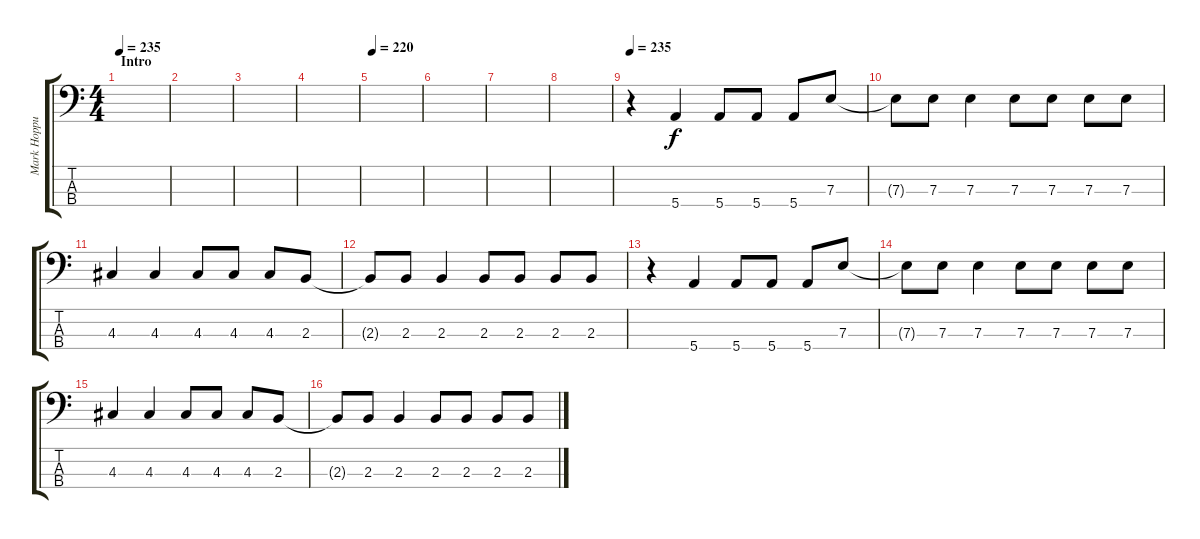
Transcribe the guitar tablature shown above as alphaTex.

\track ("Mark Hoppus - Bass/Baixo" "Mark Hoppu") {instrument electricbasspick}
\staff {score tabs}
\tuning (G2 D2 A1 E1) {hide}
\ts (4 4)
\section ("" "Intro")
\tempo 235
\tempo 220
\tempo 235
\clef f4
\ks c
|
|
|
|
\tempo 220
|
|
|
|
\tempo 235
r.4 5.4.4 5.4.8 5.4.8 5.4.8 7.3.8 |
7.3{t}.8 7.3.8 7.3.4 7.3.8 7.3.8 7.3.8 7.3.8 |
4.3.4 4.3.4 4.3.8 4.3.8 4.3.8 2.3.8 |
2.3{t}.8 2.3.8 2.3.4 2.3.8 2.3.8 2.3.8 2.3.8 |
r.4 5.4.4 5.4.8 5.4.8 5.4.8 7.3.8 |
7.3{t}.8 7.3.8 7.3.4 7.3.8 7.3.8 7.3.8 7.3.8 |
4.3.4 4.3.4 4.3.8 4.3.8 4.3.8 2.3.8 |
2.3{t}.8 2.3.8 2.3.4 2.3.8 2.3.8 2.3.8 2.3.8
